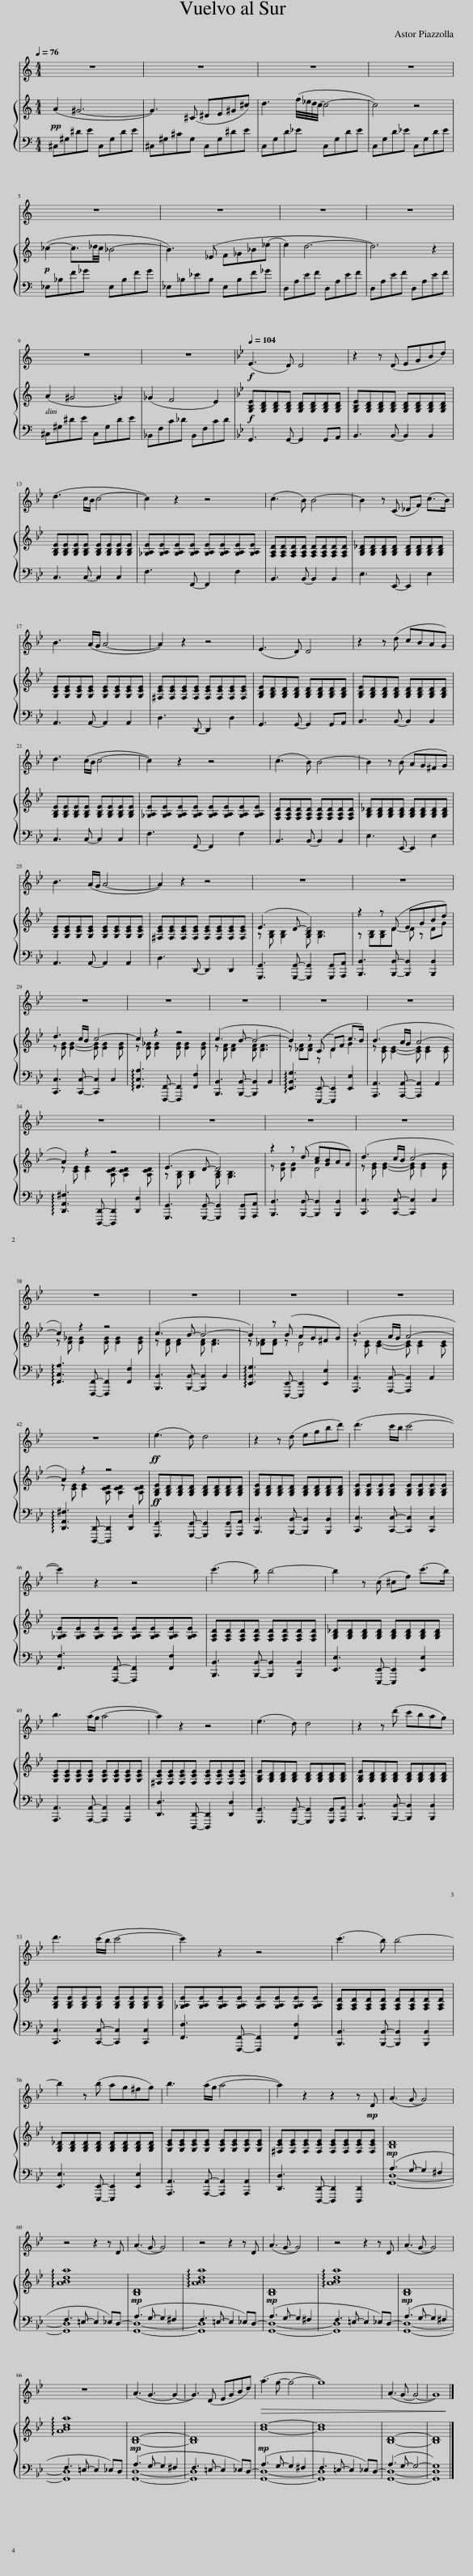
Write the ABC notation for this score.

X:1
%%score 1 { ( 2 4 ) | ( 3 5 ) }
L:1/8
Q:1/4=76
M:4/4
I:linebreak $
K:C
V:1 treble
V:2 treble
V:4 treble
V:3 bass
V:5 bass
V:1
 z8 | z8 | z8 | z8 |$ z8 | %5
 z8 | z8 | z8 |$ z8 | z8 | %10
[K:Bb][Q:1/4=104]!f! (E3 D) D4 | z2 z (D EGBd) |$ (d3 c/B/ c4- | c2) z2 z4 | (c3 B) B4- | %15
 B2 z (C _DF) (c>B) |$ B3 (A/G/ A4- | A2) z2 z4 | (E3 D) D4 | z2 z (d cBAG) |$ %20
 d3 (c/B/ c4- | c2) z2 z4 | (c3 B) B4- | B2 z (B AG^FG) |$ B3 (A/G/ A4- | %25
 A2) z2 z4 | z8 | z8 |$ z8 | z8 | %30
 z8 | z8 | z8 |$ z8 | z8 | %35
 z8 | z8 |$ z8 | z8 | z8 | %40
 z8 |$ z8 |!ff! (e3 d) d4 | z2 z (d egbd') | (d'3 c'/b/ c'4- |$ %45
 c'2) z2 z4 | (c'3 b) b4- | b2 z (c ^cf) (c'>b) |$ b3 (a/g/ a4- | a2) z2 z4 | %50
 (e3 d) d4 | z2 z (d' c'bag) |$ d'3 (c'/b/ c'4- | c'2) z2 z4 | (c'3 b) b4- |$ %55
 b2 z (b ag^fg) | b3 (a/g/ a4- | a2) z2 z2 z!mp! D | (A3 G- G4) |$ z4 z2 z D | %60
 (A3 G- G4) | z4 z2 z D | (A3 G- G4) | z4 z2 z D | (A3 G- G4) |$ %65
 z8 | (A3 G3- G2- | G3) (D EGBd) |!>(! (a3 g- g4-!>)! | g8) | %70
 (A3 G- G4- | G8) |] %72
V:2
!pp! (A2 ^G6- | G3) (^C ^DE^G^c) | d3 (f/4_e/4d/4c/4- c4- | c4) z4 |$!p! (_c2- c3/2_d/4c/4 _B4- | %5
 B3) (_E F_G_B(_e | e2) d6- | d6) z2 |$ (A2 ^G4 =G2) | (_G2 F4 E2) | %10
[K:Bb]!f! [G,B,E][G,B,D][G,B,D][G,B,D] [G,B,D][G,B,D][G,B,D][G,B,D] | [G,B,E][G,B,D][G,B,D][G,B,D] [G,B,D][G,B,D][G,B,D][G,B,D] |$ [G,B,E][G,B,E][G,B,E][G,B,E] [G,B,E][G,B,E][G,B,E][G,B,E] | [_G,A,E][G,A,E][G,A,E][G,A,E] [G,A,E][G,A,E][G,A,E][G,A,E] | [F,A,D][F,A,D][F,A,D][F,A,D] [F,A,D][F,A,D][F,A,D][F,A,D] | %15
 [G,B,_D][G,B,D][G,B,D][G,B,D] [G,B,D][G,B,D][G,B,D][G,B,D] |$ [G,CE][G,CE][G,CE][G,CE] [G,CE][G,CE][G,CE][G,CE] | [^F,CE][F,CE][F,CE][F,CE] [F,CE][F,CE][F,CE][F,CE] | [G,B,E][G,B,D][G,B,D][G,B,D] [G,B,D][G,B,D][G,B,D][G,B,D] | [G,B,E][G,B,D][G,B,D][G,B,D] [G,B,D][G,B,D][G,B,D][G,B,D] |$ %20
 [G,B,E][G,B,E][G,B,E][G,B,E] [G,B,E][G,B,E][G,B,E][G,B,E] | [_G,A,E][G,A,E][G,A,E][G,A,E] [G,A,E][G,A,E][G,A,E][G,A,E] | [F,A,D][F,A,D][F,A,D][F,A,D] [F,A,D][F,A,D][F,A,D][F,A,D] | [G,B,_D][G,B,D][G,B,D][G,B,D] [G,B,D][G,B,D][G,B,D][G,B,D] |$ [G,CE][G,CE][G,CE][G,CE] [G,CE][G,CE][G,CE][G,CE] | %25
 [^F,CE][F,CE][F,CE][F,CE] [F,CE][F,CE][F,CE][F,CE] | (E3 D- D4) | z2 z (D EGBd) |$ d3 c/B/ c4- | c2 z2 z4 | %30
 (c3 B- B4- | B2) z ((C _D)F c>B) | (B3 A/G/ A4- |$ A2) z2 z4 | (E3 D- D4) | %35
 z2 z (d [Ac][GB]AG) | (d3 c/B/ c4- |$ c2) z2 z4 | (c3 B- B4- | B2) z (B AG^FG) | %40
 (B3 A/G/ A4- |$ A2) z2 z4 |!ff! [G,B,E][G,B,D][G,B,D][G,B,D] [G,B,D][G,B,D][G,B,D][G,B,D] | [G,B,E][G,B,D][G,B,D][G,B,D] [G,B,D][G,B,D][G,B,D][G,B,D] | [G,B,E][G,B,E][G,B,E][G,B,E] [G,B,E][G,B,E][G,B,E][G,B,E] |$ %45
 [_G,A,E][G,A,E][G,A,E][G,A,E] [G,A,E][G,A,E][G,A,E][G,A,E] | [F,A,D][F,A,D][F,A,D][F,A,D] [F,A,D][F,A,D][F,A,D][F,A,D] | [G,B,_D][G,B,D][G,B,D][G,B,D] [G,B,D][G,B,D][G,B,D][G,B,D] |$ [G,CE][G,CE][G,CE][G,CE] [G,CE][G,CE][G,CE][G,CE] | [^F,CE][F,CE][F,CE][F,CE] [F,CE][F,CE][F,CE][F,CE] | %50
 [G,B,E][G,B,D][G,B,D][G,B,D] [G,B,D][G,B,D][G,B,D][G,B,D] | [G,B,E][G,B,D][G,B,D][G,B,D] [G,B,D][G,B,D][G,B,D][G,B,D] |$ [G,B,E][G,B,E][G,B,E][G,B,E] [G,B,E][G,B,E][G,B,E][G,B,E] | [_G,A,E][G,A,E][G,A,E][G,A,E] [G,A,E][G,A,E][G,A,E][G,A,E] | [F,A,D][F,A,D][F,A,D][F,A,D] [F,A,D][F,A,D][F,A,D][F,A,D] |$ %55
 [G,B,_D][G,B,D][G,B,D][G,B,D] [G,B,D][G,B,D][G,B,D][G,B,D] | [G,CE][G,CE][G,CE][G,CE] [G,CE][G,CE][G,CE][G,CE] | [^F,CE][F,CE][F,CE][F,CE] [F,CE][F,CE][F,CE][F,CE] |!mp! [B,D]8 |$ !arpeggio![ABda]8 | %60
!mp! [B,D]8 | !arpeggio![ABda]8 |!mp! [B,D]8 | !arpeggio![ABda]8 |!mp! [B,D]8 |$ %65
 !arpeggio![ABda]8 |!mp! [B,D]8- | [B,D]8 |!mp! [Bd]8- | [Bd]8 | %70
 [B,D]8- | [B,D]8 |] %72
V:3
 ^C,^G,^DE C,G,DE | ^C,^G,^CG, C,G,^DE | C,G,D_E C,G,DE | C,G,D_E C,G,DE |$ _E,_B,F_G E,B,FG | %5
 _E,_B,_EB, E,B,F_G | D,A,EF D,A,EF | D,A,EF D,A,EF |$ ^C,^G,^DE C,G,DE | _B,,F,C_D B,,F,CD | %10
[K:Bb] G,,3 G,,- G,,2 G,,A,, | B,,3 B,,- B,,2 B,,2 |$ C,3 C,- C,2 C,2 | F,3 F,,- F,,2 F,2 | B,,3 B,,- B,,2 B,,2 | %15
 E,3 E,,- E,,2 E,2 |$ A,,3 A,,- A,,2 A,,2 | D,3 D,,- D,,2 D,2 | G,,3 G,,- G,,2 G,,A,, | B,,3 B,,- B,,2 B,,2 |$ %20
 C,3 C,- C,2 C,2 | F,3 F,,- F,,2 F,2 | B,,3 B,,- B,,2 B,,2 | E,3 E,,- E,,2 E,2 |$ A,,3 A,,- A,,2 A,,2 | %25
 D,3 D,,- D,,2 D,,2 | [G,,,G,,]3 [G,,,G,,]- [G,,,G,,]2 [G,,,G,,][A,,,A,,] | [B,,,B,,]3 [B,,,B,,]- [B,,,B,,]2 [B,,,B,,]2 |$ [C,,C,]3 [C,,C,]- [C,,C,]2 C,2 | !arpeggio![F,,C,A,]3 [F,,,F,,]- [F,,,F,,]2 [F,,F,]2 | %30
 [B,,,B,,]3 [B,,,B,,]- [B,,,B,,]2 B,,2 | !arpeggio![E,,B,,G,]3 [E,,,E,,]- [E,,,E,,]2 [E,,E,]2 | [A,,,A,,]3 [A,,,A,,]- [A,,,A,,]2 A,,2 |$ !arpeggio![D,,A,,^F,]3 [D,,,D,,]- [D,,,D,,]2 [D,,D,]2 | [G,,,G,,]3 [G,,,G,,]- [G,,,G,,]2 [G,,,G,,][A,,,A,,] | %35
 [B,,,B,,]3 [B,,,B,,]- [B,,,B,,]2 [B,,,B,,]2 | [C,,C,]3 [C,,C,]- [C,,C,]2 C,2 |$ !arpeggio![F,,C,A,]3 [F,,,F,,]- [F,,,F,,]2 [F,,F,]2 | [B,,,B,,]3 [B,,,B,,]- [B,,,B,,]2 B,,2 | !arpeggio![E,,B,,G,]3 [E,,,E,,]- [E,,,E,,]2 [E,,E,]2 | %40
 [A,,,A,,]3 [A,,,A,,]- [A,,,A,,]2 A,,2 |$ !arpeggio![D,,A,,^F,]3 [D,,,D,,]- [D,,,D,,]2 [D,,D,]2 | [G,,,G,,]3 [G,,,G,,]- [G,,,G,,]2 [G,,,G,,][A,,,A,,] | [B,,,B,,]3 [B,,,B,,]- [B,,,B,,]2 [B,,,B,,]2 | [C,,C,]3 [C,,C,]- [C,,C,]2 [C,,C,]2 |$ %45
 [F,,F,]3 [F,,,F,,]- [F,,,F,,]2 [F,,F,]2 | [B,,,B,,]3 [B,,,B,,]- [B,,,B,,]2 [B,,,B,,]2 | [E,,E,]3 [E,,,E,,]- [E,,,E,,]2 [E,,E,]2 |$ [A,,,A,,]3 [A,,,A,,]- [A,,,A,,]2 [A,,,A,,]2 | [D,,D,]3 [D,,,D,,]- [D,,,D,,]2 [D,,D,]2 | %50
 [G,,,G,,]3 [G,,,G,,]- [G,,,G,,]2 [G,,,G,,][A,,,A,,] | [B,,,B,,]3 [B,,,B,,]- [B,,,B,,]2 [B,,,B,,]2 |$ [C,,C,]3 [C,,C,]- [C,,C,]2 [C,,C,]2 | [F,,F,]3 [F,,,F,,]- [F,,,F,,]2 [F,,F,]2 | [B,,,B,,]3 [B,,,B,,]- [B,,,B,,]2 [B,,,B,,]2 |$ %55
 [E,,E,]3 [E,,,E,,]- [E,,,E,,]2 [E,,E,]2 | [A,,,A,,]3 [A,,,A,,]- [A,,,A,,]2 [A,,,A,,]2 | [D,,D,]3 [D,,,D,,]- [D,,,D,,]2 [D,,,D,,]2 | (A,3 G,- G,2 ^F,2 |$ F,3 =E,- E,2 _E,)D,- | %60
 (A,3 G,- G,2 ^F,2 | F,3 =E,- E,2 _E,)D,- | (A,3 G,- G,2 ^F,2 | F,3 =E,- E,2 _E,)D,- | (A,3 G,- G,2 ^F,2 |$ %65
 F,3 =E,- E,2 _E,)D, | (A,3 G,- G,2 ^F,2 | F,3 =E,- E,2 _E,)D,- | (A,3 G,- G,2 ^F,2 | F,3 =E,- E,2 _E,)D,- | %70
 A,3 G,- G,4- | x8 |] %72
V:4
 x8 | x8 | x8 | x8 |$ x8 | %5
 x8 | x8 | x8 |$ x8 | x8 | %10
[K:Bb] x8 | x8 |$ x8 | x8 | x8 | %15
 x8 |$ x8 | x8 | x8 | x8 |$ %20
 x8 | x8 | x8 | x8 |$ x8 | %25
 x8 | z [G,B,] [G,B,]2 [G,B,] [G,B,]3 | z [G,B,][G,B,]D- D z DG |$ z [EG] [EG]2- [EG] [EG]2 [EG] | z [E_G] [EG]2 [EG] [EG]2 [EG] | %30
 z [DF] [DF]2 [DF] [DF]3 | z [_DF][DF] z D2 G2 | z [CE] [CE]2- [CE] [CE]2 [CE] |$ z [CE] [CE]2 [A,CD] [A,CD]2 [A,CD] | z [G,B,] [G,B,]2 [G,B,] [G,B,]3 | %35
 z [DG] [DG]2 D4 | z [EG] [EG]2- [EG] [EG]2 [EG] |$ z [E_G] [EG]2 [EG] [EG]2 [EG] | z [DF] [DF]2 [DF] [DF]3 | z [_DF][DF] z D4 | %40
 z [CE] [CE]2- [CE] [CE]2 [CE] |$ z [CE] [CE]2 [A,CD] [A,CD]2 [A,CD] | x8 | x8 | x8 |$ %45
 x8 | x8 | x8 |$ x8 | x8 | %50
 x8 | x8 |$ x8 | x8 | x8 |$ %55
 x8 | x8 | x8 | x8 |$ x8 | %60
 x8 | x8 | x8 | x8 | x8 |$ %65
 x8 | x8 | x8 | x8 | x8 | %70
 x8 | x8 |] %72
V:5
 x8 | x8 | x8 | x8 |$ x8 | %5
 x8 | x8 | x8 |$ x8 | x8 | %10
[K:Bb] x8 | x8 |$ x8 | x8 | x8 | %15
 x8 |$ x8 | x8 | x8 | x8 |$ %20
 x8 | x8 | x8 | x8 |$ x8 | %25
 x8 | x8 | x8 |$ x8 | x8 | %30
 x8 | x8 | x8 |$ x8 | x8 | %35
 x8 | x8 |$ x8 | x8 | x8 | %40
 x8 |$ x8 | x8 | x8 | x8 |$ %45
 x8 | x8 | x8 |$ x8 | x8 | %50
 x8 | x8 |$ x8 | x8 | x8 |$ %55
 x8 | x8 | x8 | [G,,D,]8- |$ [G,,D,]8 | %60
 [G,,D,]8- | [G,,D,]8 | [G,,D,]8- | [G,,D,]8 | [G,,D,]8- |$ %65
 [G,,D,]8 | [G,,D,]8- | [G,,D,]8 | [G,,D,]8- | [G,,D,]8 | %70
 [G,,D,]8- | [G,,D,G,]8 |] %72
